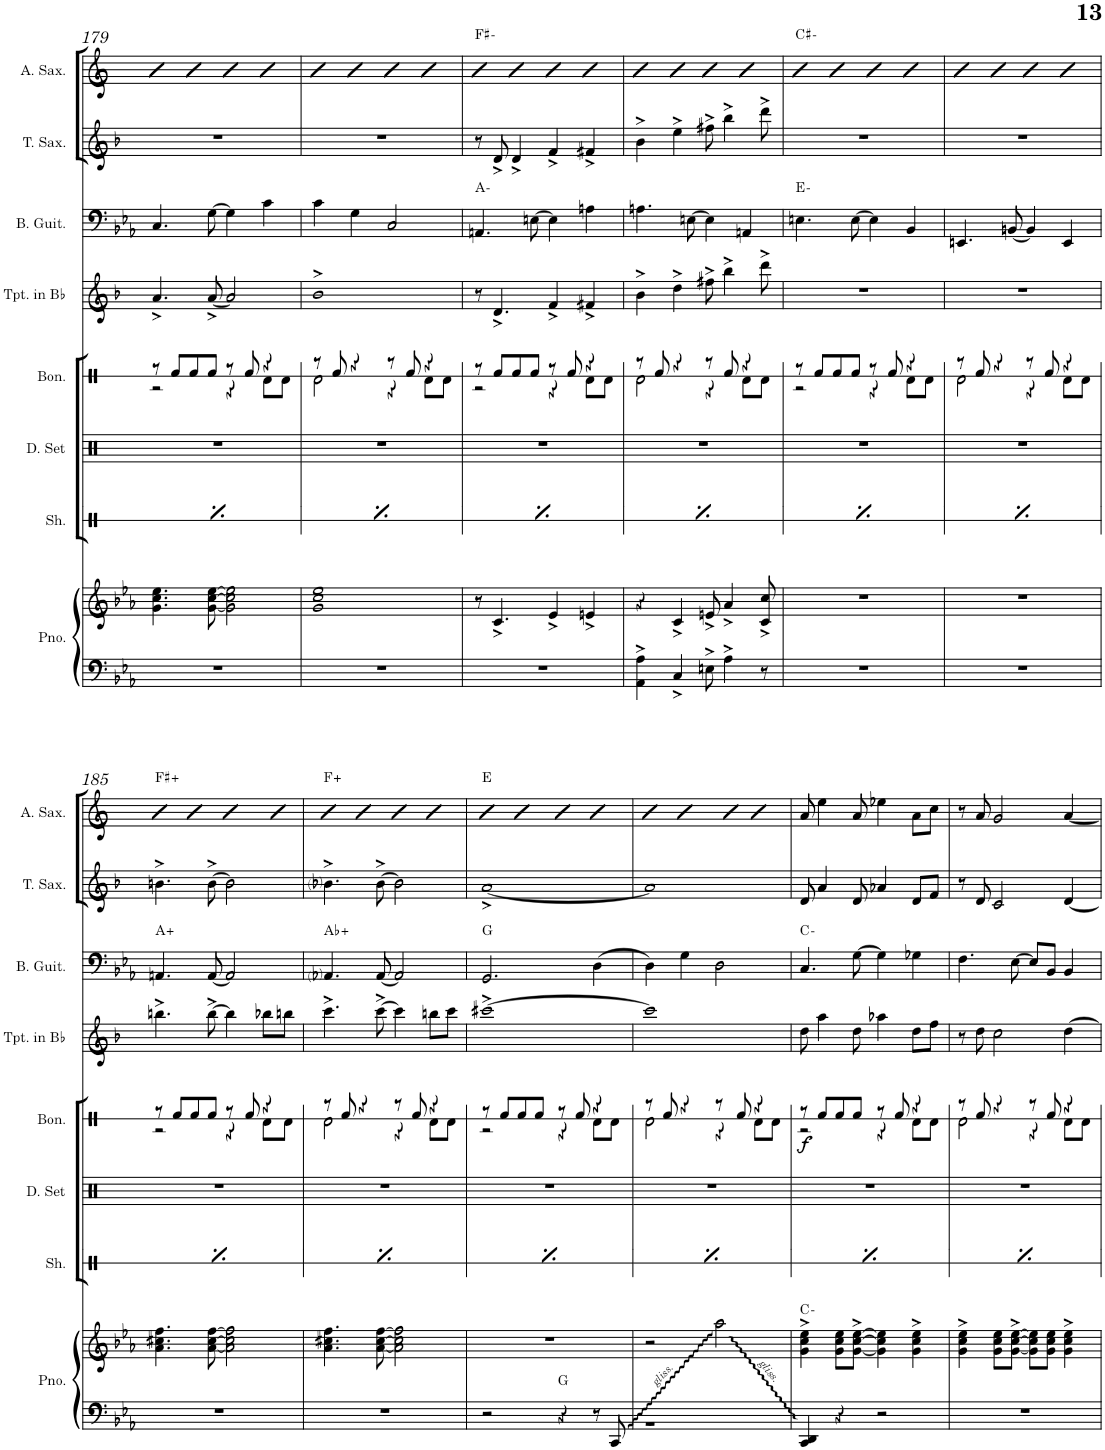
**kern	**kern	**harte	**kern	**kern	**kern	**dynam	**kern	**kern	**harte	**kern	**kern	**harte
*part8	*part8	*part8	*part7	*part6	*part5	*part5	*part4	*part3	*part3	*part2	*part1	*part1
*staff9	*staff8	*	*staff7	*staff6	*staff5	*staff5	*staff4	*staff3	*	*staff2	*staff1	*
*I"Piano	*	*	*I"Shaker	*I"Drumset	*I"Bongos	*	*I"Trumpet in Bb	*I"Bass Guitar	*	*I"Tenor Saxophone	*I"Alto Saxophone	*
*I'Pno.	*	*	*I'Sh.	*I'D. Set	*I'Bon.	*	*I'Tpt. in Bb	*I'B. Guit.	*	*I'T. Sax.	*I'A. Sax.	*
!!LO:PB:g=z
*clefF4	*clefG2	*	*clefX	*clefX	*clefX	*	*clefG2	*clefF4	*	*clefG2	*clefG2	*
*	*	*	*	*	*	*	*Trd1c2	*Trd7c12	*	*Trd8c14	*Trd5c9	*
*k[b-e-a-]	*k[b-e-a-]	*	*k[]	*k[]	*k[]	*	*k[b-]	*k[b-e-a-]	*	*k[b-]	*k[]	*
*M4/4	*M4/4	*	*M4/4	*M4/4	*M4/4	*	*M4/4	*M4/4	*	*M4/4	*M4/4	*
=179	=179	=179	=179	=179	=179	=179	=179	=179	=179	=179	=179	=179
*	*	*	*	*	*^	*	*	*	*	*	*^	*
1r	4.g\ 4.cc\ 4.ee-\	.	4Re/	1r	8r	2r	.	4.a^/	4.C/	.	1r	8gg#X!L	4b	.
.	.	.	.	.	8Rf/L	.	.	.	.	.	.	8aa!	.	.
.	.	.	8Re/L	.	8Rf/	.	.	.	.	.	.	8eee!	4b	.
.	[8g\ [8cc\ [8ee-\	.	8Re/J	.	8Rf/J	.	.	[8a^/	[8G\	.	.	8ccc#X!J	.	.
.	2g\] 2cc\] 2ee-\]	.	4Re/	.	8r	4r	.	2a/]	4G\]	.	.	8ddd!L	4b	.
.	.	.	.	.	8Rf/	.	.	.	.	.	.	8aa!	.	.
.	.	.	8Re/L	.	4r	8Rd\L	.	.	4c\	.	.	8ff!	4b	.
.	.	.	8Re/J	.	.	8Rd\J	.	.	.	.	.	8dd!J	.	.
=180	=180	=180	=180	=180	=180	=180	=180	=180	=180	=180	=180	=180	=180	=180
1r	1g 1cc 1ee-	.	4Re/	1r	8r	2Rd\	.	1b-^	4c\	.	1r	8gg!L	4b	.
.	.	.	.	.	8Rf/	.	.	.	.	.	.	8gg#X!	.	.
.	.	.	8Re/L	.	4r	.	.	.	4G\	.	.	8ggn!	4b	.
.	.	.	8Re/J	.	.	.	.	.	.	.	.	8ff!J	.	.
.	.	.	4Re/	.	8r	4r	.	.	2C/	.	.	8ff!	4b	.
.	.	.	.	.	8Rf/	.	.	.	.	.	.	4gg!	.	.
.	.	.	8Re/L	.	4r	8Rd\L	.	.	.	.	.	.	4b	.
.	.	.	8Re/J	.	.	8Rd\J	.	.	.	.	.	8aa-X!	.	.
=181	=181	=181	=181	=181	=181	=181	=181	=181	=181	=181	=181	=181	=181	=181
1r	8r	.	4Re/	1r	8r	2r	.	8r	4.AAn/	A:min	8r	4eee!	4b	F#:min
.	4.c^/	.	.	.	8Rf/L	.	.	4.d^/	.	.	8d^/	.	.	.
.	.	.	8Re/L	.	8Rf/	.	.	.	.	.	4d^/	8fff!L	4b	.
.	.	.	8Re/J	.	8Rf/J	.	.	.	[8En\	.	.	[8eee!J	.	.
.	4e-^/	.	4Re/	.	8r	4r	.	4f^/	4E\]	.	4f^/	8eee!]	4b	.
.	.	.	.	.	8Rf/	.	.	.	.	.	.	4ddd!	.	.
.	4en^/	.	8Re/L	.	4r	8Rd\L	.	4f#X^/	4An\	.	4f#X^/	.	4b	.
.	.	.	8Re/J	.	.	8Rd\J	.	.	.	.	.	8ddd!	.	.
=182	=182	=182	=182	=182	=182	=182	=182	=182	=182	=182	=182	=182	=182	=182
4AA-\^ 4A-\^	4r	.	4Re/	1r	8r	2Rd\	.	4b-^\	4.An\	.	4b-^\	4fff!	4b	.
.	.	.	.	.	8Rf/	.	.	.	.	.	.	.	.	.
4C^/	4c^/	.	8Re/L	.	4r	.	.	4dd^\	.	.	4ee^\	4ccc#X!	4b	.
.	.	.	8Re/J	.	.	.	.	.	[8En\	.	.	.	.	.
8En^\	8en^/	.	4Re/	.	8r	4r	.	8ff#X^\	4E\]	.	8ff#X^\	2ryy	4b	.
4A-^\	4a-^/	.	.	.	8Rf/	.	.	4bb-^\	.	.	4bb-^\	.	.	.
.	.	.	8Re/L	.	4r	8Rd\L	.	.	4AAn/	.	.	.	4b	.
8r	8c/^ 8cc/^	.	8Re/J	.	.	8Rd\J	.	8ddd^\	.	.	8ddd^\	.	.	.
=183	=183	=183	=183	=183	=183	=183	=183	=183	=183	=183	=183	=183	=183	=183
1r	1r	.	4Re/	1r	8r	2r	.	1r	4.En\	E:min	1r	8ryy	4b	C#:min
.	.	.	.	.	8Rf/L	.	.	.	.	.	.	8ccc#X!L	.	.
.	.	.	8Re/L	.	8Rf/	.	.	.	.	.	.	8ddd!	4b	.
.	.	.	8Re/J	.	8Rf/J	.	.	.	[8E\	.	.	8ccc#!J	.	.
.	.	.	4Re/	.	8r	4r	.	.	4E\]	.	.	8aa!L	4b	.
.	.	.	.	.	8Rf/	.	.	.	.	.	.	8ee!	.	.
.	.	.	8Re/L	.	4r	8Rd\L	.	.	4BB-/	.	.	8dd!	4b	.
.	.	.	8Re/J	.	.	8Rd\J	.	.	.	.	.	8b!J	.	.
=184	=184	=184	=184	=184	=184	=184	=184	=184	=184	=184	=184	=184	=184	=184
1r	1r	.	4Re/	1r	8r	2Rd\	.	1r	4.EEn/	.	1r	8g!	4b	.
.	.	.	.	.	8Rf/	.	.	.	.	.	.	4.e!	.	.
.	.	.	8Re/L	.	4r	.	.	.	.	.	.	.	4b	.
.	.	.	8Re/J	.	.	.	.	.	[8BBn/	.	.	.	.	.
.	.	.	4Re/	.	8r	4r	.	.	4BB/]	.	.	2ryy	4b	.
.	.	.	.	.	8Rf/	.	.	.	.	.	.	.	.	.
.	.	.	8Re/L	.	4r	8Rd\L	.	.	4EE/	.	.	.	4b	.
.	.	.	8Re/J	.	.	8Rd\J	.	.	.	.	.	.	.	.
!!LO:LB:g=z	!!
=185	=185	=185	=185	=185	=185	=185	=185	=185	=185	=185	=185	=185	=185	=185
1r	4.a-\ 4.cc#X\ 4.ff\	.	4Re/	1r	8r	2r	.	4.bbn^\	4.AAn/	A:aug	4.bn^\	8ryy	4b	F#:aug
.	.	.	.	.	8Rf/L	.	.	.	.	.	.	8ff!L	.	.
.	.	.	8Re/L	.	8Rf/	.	.	.	.	.	.	8ff#X!	4b	.
.	[8a-\ [8cc#\ [8ff\	.	8Re/J	.	8Rf/J	.	.	[8bb^\	[8AA/	.	[8b^\	8a!J	.	.
.	2a-\] 2cc#\] 2ff\]	.	4Re/	.	8r	4r	.	4bb\]	2AA/]	.	2b\]	8a#X!L	4b	.
.	.	.	.	.	8Rf/	.	.	.	.	.	.	8b!	.	.
.	.	.	8Re/L	.	4r	8Rd\L	.	8bb-X\L	.	.	.	8cc!	4b	.
.	.	.	8Re/J	.	.	8Rd\J	.	8bbn\J	.	.	.	8cc#X!J	.	.
=186	=186	=186	=186	=186	=186	=186	=186	=186	=186	=186	=186	=186	=186	=186
1r	4.a-\ 4.cc#X\ 4.ff\	.	4Re/	1r	8r	2Rd\	.	4.ccc^\	4.AA-i/	Ab:aug	4.b-i^\	8gg!L	4b	F:aug
.	.	.	.	.	8Rf/	.	.	.	.	.	.	8ee!	.	.
.	.	.	8Re/L	.	4r	.	.	.	.	.	.	8ff!	4b	.
.	[8a-\ [8cc#\ [8ff\	.	8Re/J	.	.	.	.	[8ccc^\	[8AA-/	.	[8b-^\	8gg!J	.	.
.	2a-\] 2cc#\] 2ff\]	.	4Re/	.	8r	4r	.	4ccc\]	2AA-/]	.	2b-\]	8gg#X!L	4b	.
.	.	.	.	.	8Rf/	.	.	.	.	.	.	8aa!	.	.
.	.	.	8Re/L	.	4r	8Rd\L	.	8bbn\L	.	.	.	8bb!	4b	.
.	.	.	8Re/J	.	.	8Rd\J	.	8ccc\J	.	.	.	8ccc!J	.	.
=187	=187	=187	=187	=187	=187	=187	=187	=187	=187	=187	=187	=187	=187	=187
*	*^	*	*	*	*	*	*	*	*	*	*	*	*	*
2r	1r	2ryy	.	4Re/	1r	8r	2r	.	[1ccc#X^	2.GG/	G:maj	[1a^	4.ddd!	4b	E:maj
.	.	.	.	.	.	8Rf/L	.	.	.	.	.	.	.	.	.
.	.	.	.	8Re/L	.	8Rf/	.	.	.	.	.	.	.	4b	.
.	.	.	.	8Re/J	.	8Rf/J	.	.	.	.	.	.	16ddd-X!LL	.	.
.	.	.	.	.	.	.	.	.	.	.	.	.	16ccc!JJ	.	.
4r	.	2ryy	G:maj	4Re/	.	8r	4r	.	.	.	.	.	8bb!L	4b	.
.	.	.	.	.	.	8Rf/	.	.	.	.	.	.	8aa!	.	.
8r	.	.	.	8Re/L	.	4r	8Rd\L	.	.	[4D\	.	.	8gg!	4b	.
[8CC/	.	.	.	8Re/J	.	.	8Rd\J	.	.	.	.	.	8aa-X!J	.	.
*	*v	*v	*	*	*	*	*	*	*	*	*	*	*	*	*
=188	=188	=188	=188	=188	=188	=188	=188	=188	=188	=188	=188	=188	=188	=188
*^	*	*	*	*	*	*	*	*	*	*	*	*	*	*
2CC]	1r	2r	.	4Re/	1r	8r	2Rd\	.	1ccc#]	4D\]	.	1a]	8gg!L	4b	.
.	.	.	.	.	.	8Rf/	.	.	.	.	.	.	8ff!	.	.
.	.	.	.	8Re/L	.	4r	.	.	.	4G\	.	.	8ee!	4b	.
.	.	.	.	8Re/J	.	.	.	.	.	.	.	.	8dd!J	.	.
2ryy	.	2aa-\	.	4Re/	.	8r	4r	.	.	2D\	.	.	8cc!L	4b	.
.	.	.	.	.	.	8Rf/	.	.	.	.	.	.	8b!J	.	.
.	.	.	.	8Re/L	.	4r	8Rd\L	.	.	.	.	.	4a!	4b	.
.	.	.	.	8Re/J	.	.	8Rd\J	.	.	.	.	.	.	.	.
*v	*v	*	*	*	*	*	*	*	*	*	*	*	*v	*v	*
=189	=189	=189	=189	=189	=189	=189	=189	=189	=189	=189	=189	=189	=189
!	!	!	!	!	!	!	!LO:DY:b	!	!	!	!	!	!
4CC/ 4DD/	4g\^ 4cc\^ 4ee-\^	C:min	4Re/	1r	8r	2r	f	8dd\	4.C/	C:min	8d/	8a/	.
.	.	.	.	.	8Rf/L	.	.	4aa\	.	.	4a/	4ee\	.
4r	8g\ 8cc\ 8ee-\L	.	8Re/L	.	8Rf/	.	.	.	.	.	.	.	.
.	[8g\^ [8cc\^ [8ee-\^J	.	8Re/J	.	8Rf/J	.	.	8dd\	[8G\	.	8d/	8a/	.
2r	4g\] 4cc\] 4ee-\]	.	4Re/	.	8r	4r	.	4aa-X\	4G\]	.	4a-X/	4ee-X\	.
.	.	.	.	.	8Rf/	.	.	.	.	.	.	.	.
.	4g\^ 4cc\^ 4ee-\^	.	8Re/L	.	4r	8Rd\L	.	8dd\L	4G-X\	.	8d/L	8a\L	.
.	.	.	8Re/J	.	.	8Rd\J	.	8ff\J	.	.	8f/J	8cc\J	.
=190	=190	=190	=190	=190	=190	=190	=190	=190	=190	=190	=190	=190	=190
1r	4g\^ 4cc\^ 4ee-\^	.	4Re/	1r	8r	2Rd\	.	8r	4.F\	.	8r	8r	.
.	.	.	.	.	8Rf/	.	.	8dd\	.	.	8d/	8a/	.
.	8g\ 8cc\ 8ee-\L	.	8Re/L	.	4r	.	.	2cc\	.	.	2c/	2g/	.
.	[8g\^ [8cc\^ [8ee-\^J	.	8Re/J	.	.	.	.	.	[8E-\	.	.	.	.
.	8g\] 8cc\] 8ee-\]L	.	4Re/	.	8r	4r	.	.	8E-/L]	.	.	.	.
.	8g\ 8cc\ 8ee-\J	.	.	.	8Rf/	.	.	.	8BB-/J	.	.	.	.
.	4g\^ 4cc\^ 4ee-\^	.	8Re/L	.	4r	8Rd\L	.	[4dd\	4BB-/	.	[4d/	[4a/	.
.	.	.	8Re/J	.	.	8Rd\J	.	.	.	.	.	.	.
*	*	*	*	*	*v	*v	*	*	*	*	*	*	*
=	=	=	=	=	=	=	=	=	=	=	=	=
*-	*-	*-	*-	*-	*-	*-	*-	*-	*-	*-	*-	*-
